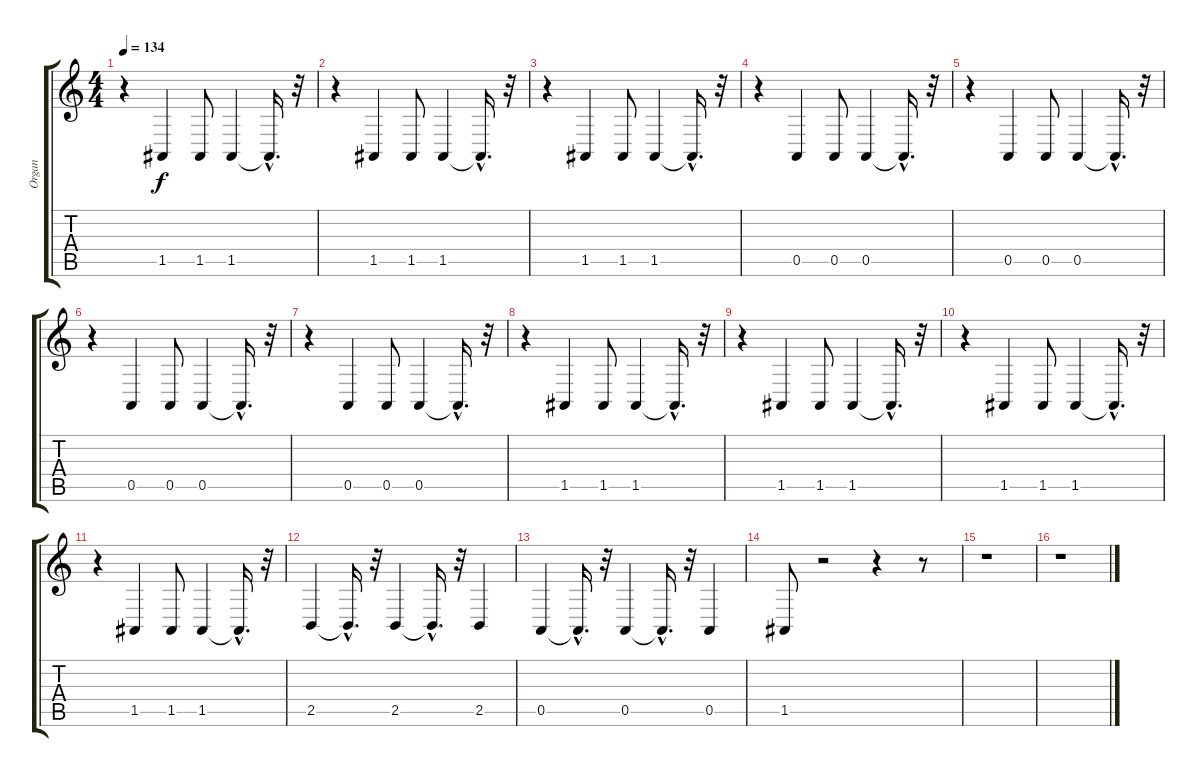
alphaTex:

\track ("Organ" "Organ") {instrument drawbarorgan}
\staff {score tabs}
\tuning (E4 B3 G3 D3 A2 E2) {hide}
\ts (4 4)
\tempo 134
\clef g2
\ks c
r.4{dy f} 1.5.4 1.5.8 1.5.4 1.5{hac t}.16{d} r.32 |
r.4 1.5.4 1.5.8 1.5.4 1.5{hac t}.16{d} r.32 |
r.4 1.5.4 1.5.8 1.5.4 1.5{hac t}.16{d} r.32 |
r.4 0.5.4 0.5.8 0.5.4 0.5{hac t}.16{d} r.32 |
r.4 0.5.4 0.5.8 0.5.4 0.5{hac t}.16{d} r.32 |
r.4 0.5.4 0.5.8 0.5.4 0.5{hac t}.16{d} r.32 |
r.4 0.5.4 0.5.8 0.5.4 0.5{hac t}.16{d} r.32 |
r.4 1.5.4 1.5.8 1.5.4 1.5{hac t}.16{d} r.32 |
r.4 1.5.4 1.5.8 1.5.4 1.5{hac t}.16{d} r.32 |
r.4 1.5.4 1.5.8 1.5.4 1.5{hac t}.16{d} r.32 |
r.4 1.5.4 1.5.8 1.5.4 1.5{hac t}.16{d} r.32 |
2.5.4 2.5{hac t}.16{d} r.32 2.5.4 2.5{hac t}.16{d} r.32 2.5.4 |
0.5.4 0.5{hac t}.16{d} r.32 0.5.4 0.5{hac t}.16{d} r.32 0.5.4 |
1.5.8 r.2 r.4 r.8 |
r.1 |
r.1
